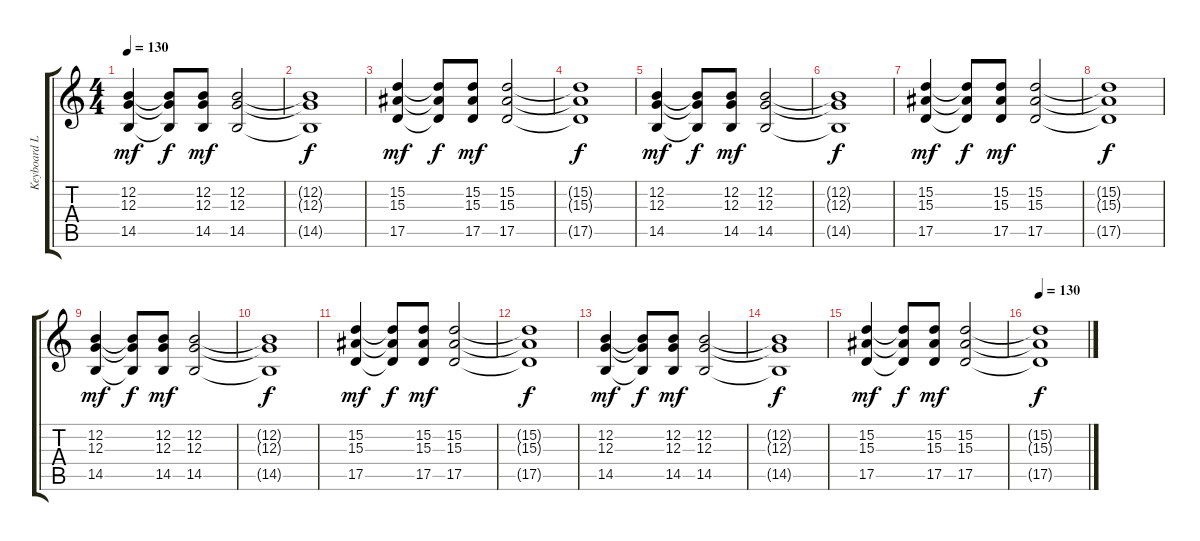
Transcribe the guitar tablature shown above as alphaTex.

\track ("Keyboard Lead" "Keyboard L") {instrument stringensemble1}
\staff {score tabs}
\tuning (E4 B3 G3 D3 A2 E2) {hide}
\ts (4 4)
\tempo 130
\clef g2
\ks c
(12.2 12.3 14.5).4{dy mf} (12.2{t} 12.3{t} 14.5{t}).8{dy f} (12.2 12.3 14.5).8{dy mf} (12.2 12.3 14.5).2 |
(12.2{t} 12.3{t} 14.5{t}).1{dy f} |
(15.2 15.3 17.5).4{dy mf} (15.2{t} 15.3{t} 17.5{t}).8{dy f} (15.2 15.3 17.5).8{dy mf} (15.2 15.3 17.5).2 |
(15.2{t} 15.3{t} 17.5{t}).1{dy f} |
(12.2 12.3 14.5).4{dy mf} (12.2{t} 12.3{t} 14.5{t}).8{dy f} (12.2 12.3 14.5).8{dy mf} (12.2 12.3 14.5).2 |
(12.2{t} 12.3{t} 14.5{t}).1{dy f} |
(15.2 15.3 17.5).4{dy mf} (15.2{t} 15.3{t} 17.5{t}).8{dy f} (15.2 15.3 17.5).8{dy mf} (15.2 15.3 17.5).2 |
(15.2{t} 15.3{t} 17.5{t}).1{dy f} |
(12.2 12.3 14.5).4{dy mf} (12.2{t} 12.3{t} 14.5{t}).8{dy f} (12.2 12.3 14.5).8{dy mf} (12.2 12.3 14.5).2 |
(12.2{t} 12.3{t} 14.5{t}).1{dy f} |
(15.2 15.3 17.5).4{dy mf} (15.2{t} 15.3{t} 17.5{t}).8{dy f} (15.2 15.3 17.5).8{dy mf} (15.2 15.3 17.5).2 |
(15.2{t} 15.3{t} 17.5{t}).1{dy f} |
(12.2 12.3 14.5).4{dy mf} (12.2{t} 12.3{t} 14.5{t}).8{dy f} (12.2 12.3 14.5).8{dy mf} (12.2 12.3 14.5).2 |
(12.2{t} 12.3{t} 14.5{t}).1{dy f} |
(15.2 15.3 17.5).4{dy mf} (15.2{t} 15.3{t} 17.5{t}).8{dy f} (15.2 15.3 17.5).8{dy mf} (15.2 15.3 17.5).2 |
\tempo 130
(15.2{t} 15.3{t} 17.5{t}).1{dy f}
